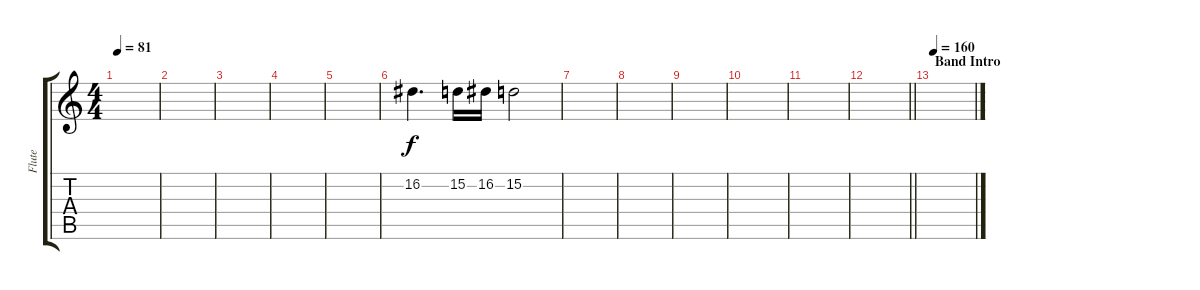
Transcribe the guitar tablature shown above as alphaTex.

\track ("Flute" "Flute") {instrument flute}
\staff {score tabs}
\tuning (E4 B3 G3 D3 A2 D2) {hide}
\ts (4 4)
\tempo 81
\clef g2
\ks c
|
|
|
|
|
16.2.4{d} 15.2.16 16.2.16 15.2.2 |
|
|
|
|
|
\barLineRight lightlight
|
\section ("" "Band Intro")
\tempo 160
